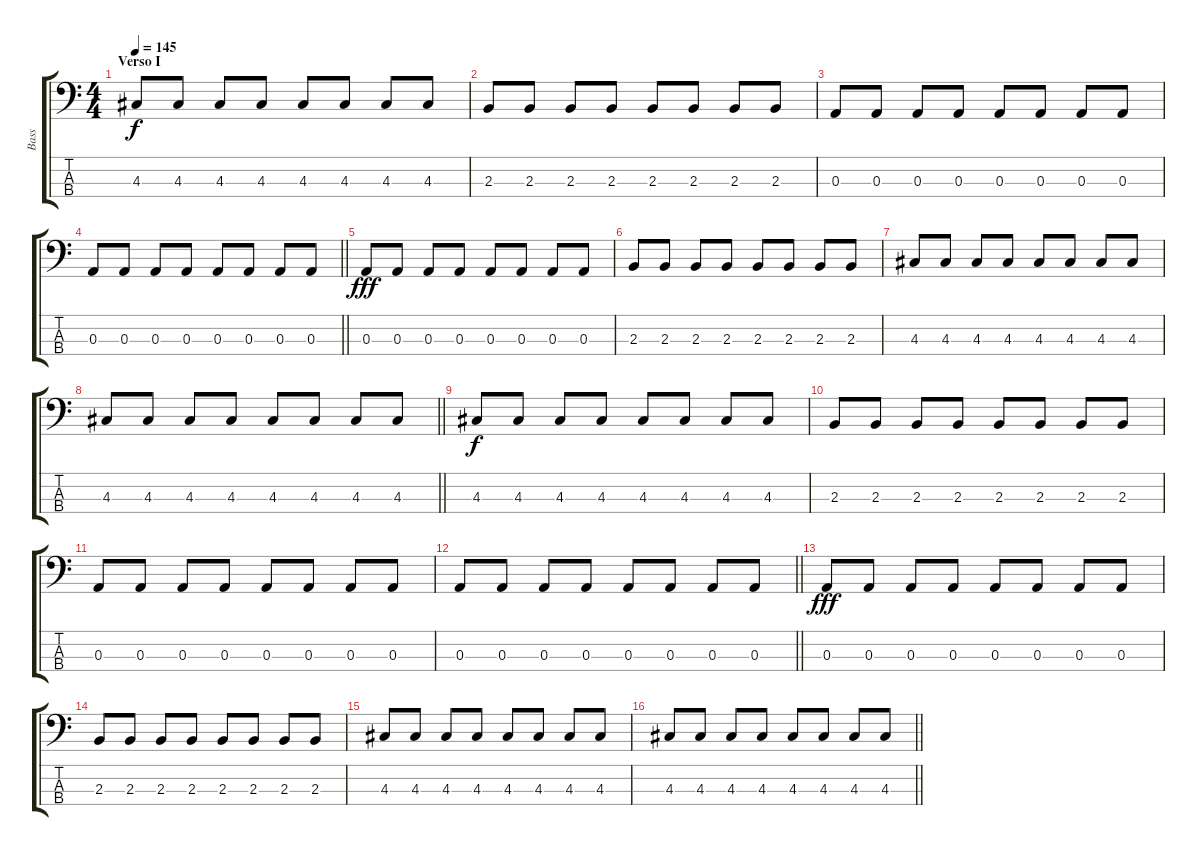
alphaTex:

\track ("Bass" "Bass") {instrument electricbasspick}
\staff {score tabs}
\tuning (G2 D2 A1 E1) {hide}
\ts (4 4)
\section ("" "Verso I")
\tempo 145
\clef f4
\ks c
4.3.8{dy f} 4.3.8 4.3.8 4.3.8 4.3.8 4.3.8 4.3.8 4.3.8 |
2.3.8 2.3.8 2.3.8 2.3.8 2.3.8 2.3.8 2.3.8 2.3.8 |
0.3.8 0.3.8 0.3.8 0.3.8 0.3.8 0.3.8 0.3.8 0.3.8 |
\barLineRight lightlight
0.3.8 0.3.8 0.3.8 0.3.8 0.3.8 0.3.8 0.3.8 0.3.8 |
0.3.8{dy fff} 0.3.8 0.3.8 0.3.8 0.3.8 0.3.8 0.3.8 0.3.8 |
2.3.8 2.3.8 2.3.8 2.3.8 2.3.8 2.3.8 2.3.8 2.3.8 |
4.3.8 4.3.8 4.3.8 4.3.8 4.3.8 4.3.8 4.3.8 4.3.8 |
\barLineRight lightlight
4.3.8 4.3.8 4.3.8 4.3.8 4.3.8 4.3.8 4.3.8 4.3.8 |
4.3.8{dy f} 4.3.8 4.3.8 4.3.8 4.3.8 4.3.8 4.3.8 4.3.8 |
2.3.8 2.3.8 2.3.8 2.3.8 2.3.8 2.3.8 2.3.8 2.3.8 |
0.3.8 0.3.8 0.3.8 0.3.8 0.3.8 0.3.8 0.3.8 0.3.8 |
\barLineRight lightlight
0.3.8 0.3.8 0.3.8 0.3.8 0.3.8 0.3.8 0.3.8 0.3.8 |
0.3.8{dy fff} 0.3.8 0.3.8 0.3.8 0.3.8 0.3.8 0.3.8 0.3.8 |
2.3.8 2.3.8 2.3.8 2.3.8 2.3.8 2.3.8 2.3.8 2.3.8 |
4.3.8 4.3.8 4.3.8 4.3.8 4.3.8 4.3.8 4.3.8 4.3.8 |
\barLineRight lightlight
4.3.8 4.3.8 4.3.8 4.3.8 4.3.8 4.3.8 4.3.8 4.3.8
